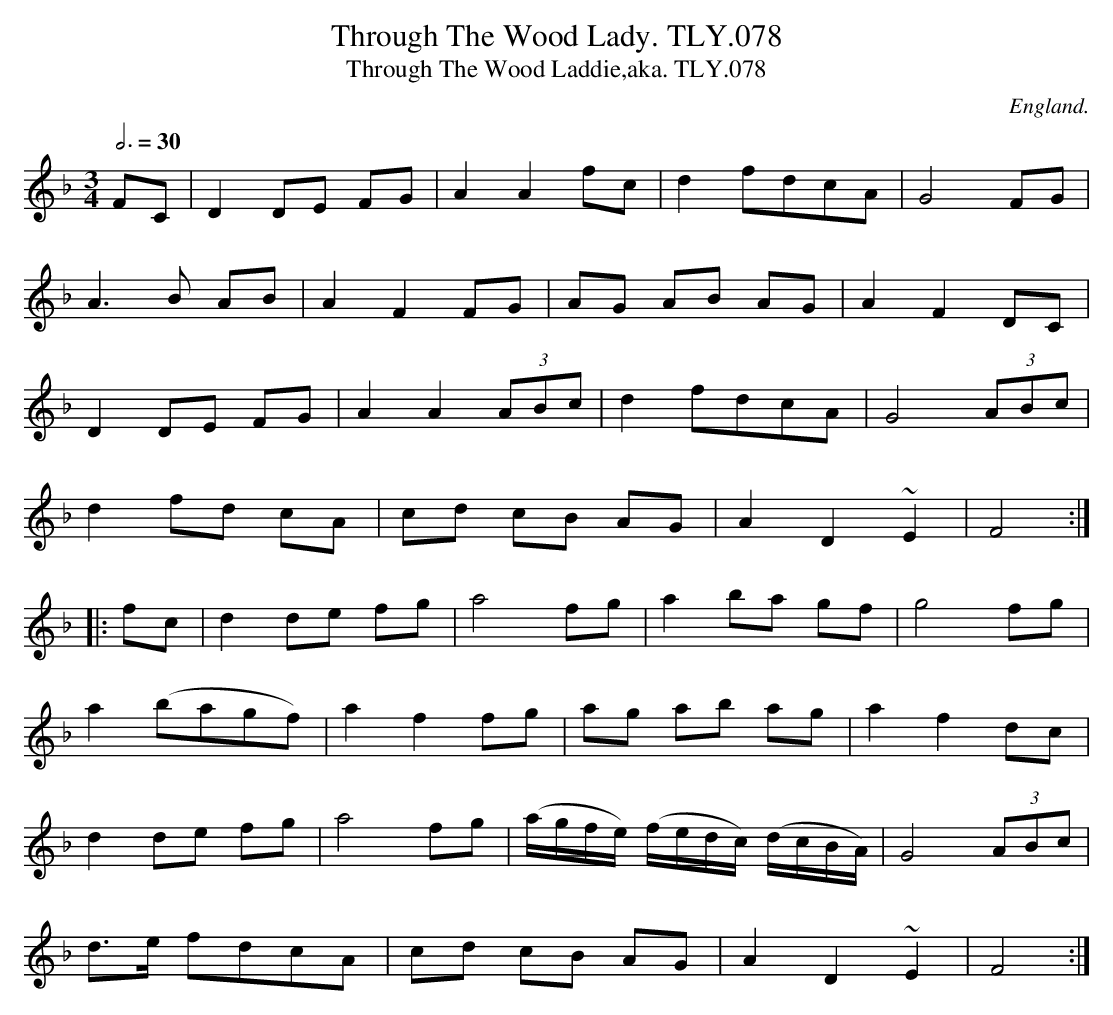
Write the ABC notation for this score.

X:1
T:Through The Wood Lady. TLY.078
T:Through The Wood Laddie,aka. TLY.078
M:3/4
L:1/8
Q:3/4=30
O:England.
K:F
FC| D2 DE FG| A2A2 fc| d2 fdcA| G4 FG|
A3 B AB| A2 F2 FG| AG AB AG| A2 F2 DC|
D2 DE FG| A2 A2 (3ABc| d2 fdcA| G4 (3ABc|
d2 fd cA| cd cB AG| A2 D2 ~E2 | F4:|
|:fc | d2 de fg| a4 fg| a2 ba gf| g4 fg|
a2 (bagf)| a2 f2 fg| ag ab ag| a2 f2 dc|
d2 de fg| a4 fg| (a/g/f/e/) (f/e/d/c/) (d/c/B/A/)| G4 (3ABc|
d>e fdcA| cd cB AG| A2 D2 ~E2 | F4:|
